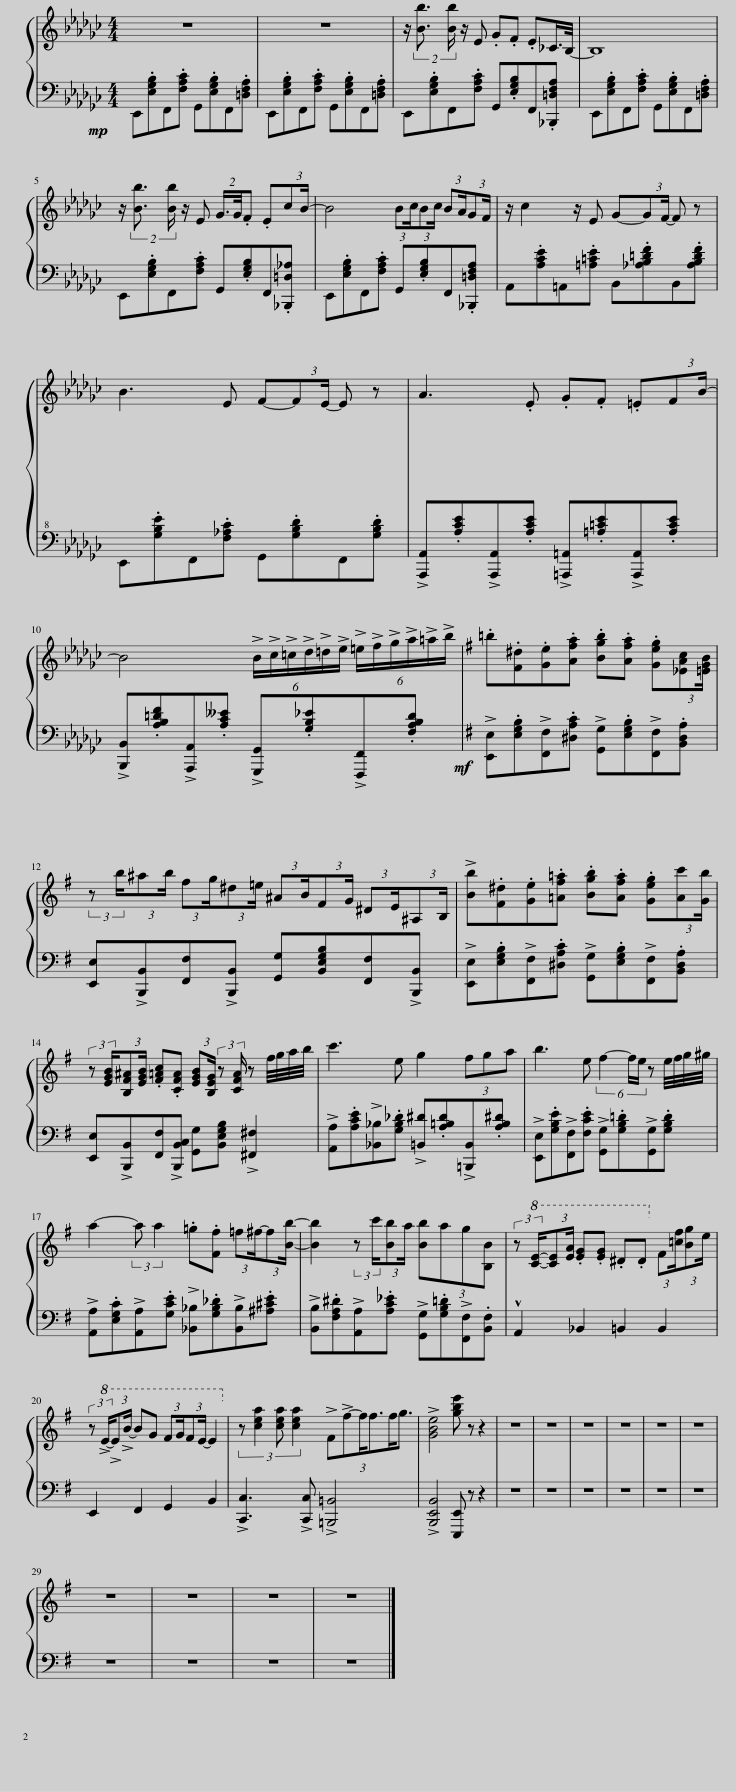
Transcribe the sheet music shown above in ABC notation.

X:1
%%score { 1 | 2 }
L:1/8
M:4/4
I:linebreak $
K:Gb
V:1 treble
V:2 bass
V:1
 z8 | z8 | z/ [Bb]3/2 [Bb]/ z/ E .G.F .E_C/>B,/- | B,8 |$ z/ [Bb]3/2 [Bb]/ z/ E G/>G/.F .E(3:2:2cB/- | %5
 B4 (3:2:2Bc/(3:2:2Bc/ (3:2:2BA/(3:2:2GF/ | z/ c2 z/ E G-(3:2:2GF/- F z |$ B3 E F-(3:2:2FE/- E z | A3 .E .G.F .=E(3:2:2FB/- |$ B4 (6:4:6!>!B/!>!c/!>!=c/!>!d/!>!=d/!>!e/ (6:4:6!>!=e/!>!f/!>!g/!>!a/!>!=a/!>!b/ | %10
[K:G] .=b.[F^d].[Ge].[Afa] .[Bgb].[Afa] .[Geg](3:2:2[_EAc][=EGB]/ |$ (3:2:2z b/(3:2:2^ab/ (3:2:2fg/(3:2:2^d=e/ (3:2:2^AB/(3:2:2FG/ (3:2:2^DE/(3:2:2^A,B,/ | !>![Bb].[F^d].[Ge].[=Af=a] .[Bgb].[Afa] .[Geg](3:2:2[Ac'][Gb]/ |$ (3:2:2z [EGB]/(3:2:2[B,F^A][EGB]/ .[F=Ac].[CFA] (3:2:2[EGB][B,EG]/ (3:2:2z [CFA]/ z f/4g/4a/4b/4 | c'3 e g2 (3fga | %15
 b3 e (6:4:3f2- f/e/ z e/4f/4g/4^g/4 |$ a2- (3:2:2a a2 .=g.[Ff] (3:2:2=f^f/-(3:2:2f[Bb]/- | [Bb]2 (3:2:2z c'/(3:2:2[Bb]a/ [Bb]ag[B,B] | (3:2:2z!8va(! [ce]/-(3:2:2[ce][ea]/ .[eg].[eg] .^d.d!8va)! (3:2:2F[=cf]/(3:2:2[Bg]e/ |$ (3:2:2z!8va(! !>!e/-(3:2:2!>!e!>!b/- bg (3:2:2fg/(3:2:2fe/- e2!8va)! | %20
 (3:2:4z [cea]2 [cea] [cea]2 (3:2:6!>!F!>!f-f/f3/2f/g3/2 | !>![GBe]4 [gbe'] z z2 | z8 | z8 | z8 | %25
 z8 | z8 | z8 |$ z8 | z8 | %30
 z8 | z8 |] %32
V:2
!mp! E,,.[E,G,B,]F,,.[F,A,C] G,,.[E,G,B,]F,,.[=D,F,A,] | E,,.[E,G,B,]F,,.[F,A,C] G,,.[E,G,B,]F,,.[=D,F,A,] | E,,.[E,G,B,]F,,.[F,A,C] G,,.[E,G,B,]F,,.[_B,,,=D,F,A,] | E,,.[E,G,B,]F,,.[F,A,C] G,,.[E,G,B,]F,,.[=D,F,A,] |$ E,,.[E,G,B,]F,,.[F,A,C] G,,.[E,G,B,]F,,.[_B,,,=D,_A,] | %5
 E,,.[E,G,B,]F,,.[F,A,C] G,,.[E,G,B,]F,,.[_B,,,=D,F,A,] | A,,.[A,CE]=A,,.[=A,=CE] B,,.[_A,B,=DF]B,,.[A,B,DF] |$ E,,.[G,B,E]F,,.[F,_A,C] G,,.[G,B,D]F,,.[G,B,D] | !>![A,,,A,,].[A,CE]!>![A,,,A,,].[A,CE] !>![=A,,,=A,,].[=A,=CE]!>![A,,,A,,].[A,CE] |$ !>![B,,,B,,].[A,B,=DF]!>![A,,,A,,].[A,C__E] !>![G,,,G,,].[G,B,_E]!>![F,,,F,,].[F,A,B,D] | %10
[K:G]!mf! !>![E,,E,].[E,G,B,]!>![F,,F,].[^D,A,C] !>![G,,G,].[E,G,B,]!>![F,,F,].[B,,D,A,] |$ [E,,E,]!>![B,,,B,,][F,,F,]!>![B,,,B,,] [G,,G,][B,,E,G,B,][F,,F,]!>![B,,,B,,] | !>![E,,E,].[E,G,B,]!>![F,,F,].[^D,A,C] !>![G,,G,].[E,G,B,]!>![F,,F,].[B,,D,A,] |$ [E,,E,]!>![B,,,B,,][F,,F,]!>![B,,,B,,C,] [G,,G,][B,,E,G,B,] !>![^F,,^F,]2 | !>![A,,A,].[A,CE]!>![_B,,_B,].[G,B,_D] !>![=B,,^D].[A,=B,D]!>![=B,,,B,,].[A,B,^D] | %15
 !>![E,,E,].[G,B,E]!>![F,,F,].[F,CE] !>![G,,G,].[G,B,=D]!>![G,,G,].[G,B,D] |$ !>![A,,A,].[E,G,C]!>![A,,A,].[G,CE] !>![_B,,_B,].[G,B,_D]!>![B,,B,].[^A,^CE] | !>![B,,B,].[F,A,^D]!>![A,,A,].[A,C_E] !>![G,,G,].[G,B,=D]!>![F,,F,].[B,,F,] | !^!A,,2 _B,,2 =B,,2 B,,2 |$ E,,2 F,,2 G,,2 B,,2 | %20
 !>![C,,C,]3 !>![C,,C,] !>![=B,,,=B,,]4 | !>![B,,,E,,B,,]4 [E,,,E,,] z z2 | z8 | z8 | z8 | %25
 z8 | z8 | z8 |$ z8 | z8 | %30
 z8 | z8 |] %32
